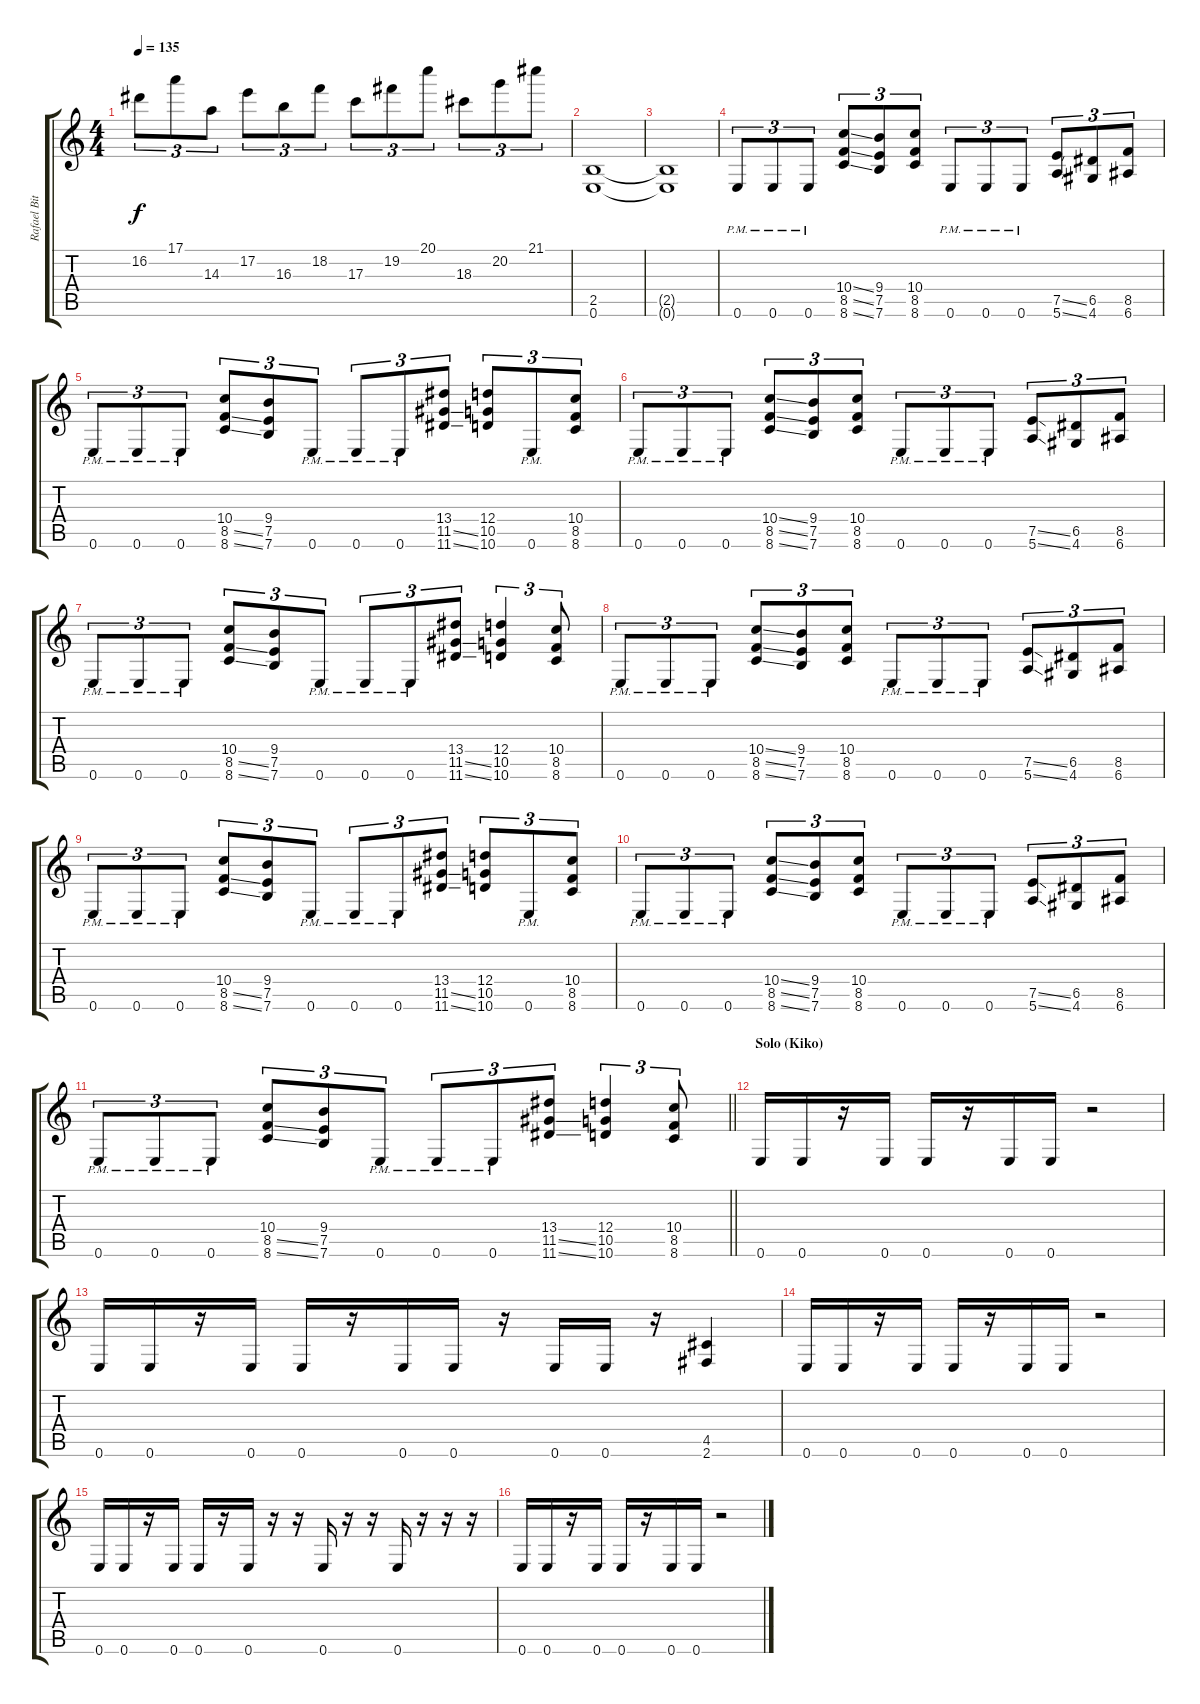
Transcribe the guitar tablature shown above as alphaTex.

\track ("Rafael Bittencourt" "Rafael Bit") {instrument overdrivenguitar}
\staff {score tabs}
\tuning (E4 B3 G3 D3 A2 E2) {hide}
\ts (4 4)
\tempo 135
\clef g2
\ks c
16.2.8{tu (3 2) dy f} 17.1.8{tu (3 2)} 14.3.8{tu (3 2)} 17.2.8{tu (3 2)} 16.3.8{tu (3 2)} 18.2.8{tu (3 2)} 17.3.8{tu (3 2)} 19.2.8{tu (3 2)} 20.1.8{tu (3 2)} 18.3.8{tu (3 2)} 20.2.8{tu (3 2)} 21.1.8{tu (3 2)} |
(2.5 0.6).1 |
(2.5{t} 0.6{t}).1 |
0.6{pm}.8{tu (3 2)} 0.6{pm}.8{tu (3 2)} 0.6{pm}.8{tu (3 2)} (10.4{ss} 8.5{ss} 8.6{ss}).8{tu (3 2)} (9.4 7.5 7.6).8{tu (3 2)} (10.4 8.5 8.6).8{tu (3 2)} 0.6{pm}.8{tu (3 2)} 0.6{pm}.8{tu (3 2)} 0.6{pm}.8{tu (3 2)} (7.5{ss} 5.6{ss}).8{tu (3 2)} (6.5 4.6).8{tu (3 2)} (8.5 6.6).8{tu (3 2)} |
0.6{pm}.8{tu (3 2)} 0.6{pm}.8{tu (3 2)} 0.6{pm}.8{tu (3 2)} (10.4 8.5{ss} 8.6{ss}).8{tu (3 2)} (9.4 7.5 7.6).8{tu (3 2)} 0.6{pm}.8{tu (3 2)} 0.6{pm}.8{tu (3 2)} 0.6{pm}.8{tu (3 2)} (13.4 11.5{ss} 11.6{ss}).8{tu (3 2)} (12.4 10.5 10.6).8{tu (3 2)} 0.6{pm}.8{tu (3 2)} (10.4 8.5 8.6).8{tu (3 2)} |
0.6{pm}.8{tu (3 2)} 0.6{pm}.8{tu (3 2)} 0.6{pm}.8{tu (3 2)} (10.4{ss} 8.5{ss} 8.6{ss}).8{tu (3 2)} (9.4 7.5 7.6).8{tu (3 2)} (10.4 8.5 8.6).8{tu (3 2)} 0.6{pm}.8{tu (3 2)} 0.6{pm}.8{tu (3 2)} 0.6{pm}.8{tu (3 2)} (7.5{ss} 5.6{ss}).8{tu (3 2)} (6.5 4.6).8{tu (3 2)} (8.5 6.6).8{tu (3 2)} |
0.6{pm}.8{tu (3 2)} 0.6{pm}.8{tu (3 2)} 0.6{pm}.8{tu (3 2)} (10.4 8.5{ss} 8.6{ss}).8{tu (3 2)} (9.4 7.5 7.6).8{tu (3 2)} 0.6{pm}.8{tu (3 2)} 0.6{pm}.8{tu (3 2)} 0.6{pm}.8{tu (3 2)} (13.4 11.5{ss} 11.6{ss}).8{tu (3 2)} (12.4 10.5 10.6).4{tu (3 2)} (10.4 8.5 8.6).8{tu (3 2)} |
0.6{pm}.8{tu (3 2)} 0.6{pm}.8{tu (3 2)} 0.6{pm}.8{tu (3 2)} (10.4{ss} 8.5{ss} 8.6{ss}).8{tu (3 2)} (9.4 7.5 7.6).8{tu (3 2)} (10.4 8.5 8.6).8{tu (3 2)} 0.6{pm}.8{tu (3 2)} 0.6{pm}.8{tu (3 2)} 0.6{pm}.8{tu (3 2)} (7.5{ss} 5.6{ss}).8{tu (3 2)} (6.5 4.6).8{tu (3 2)} (8.5 6.6).8{tu (3 2)} |
0.6{pm}.8{tu (3 2)} 0.6{pm}.8{tu (3 2)} 0.6{pm}.8{tu (3 2)} (10.4 8.5{ss} 8.6{ss}).8{tu (3 2)} (9.4 7.5 7.6).8{tu (3 2)} 0.6{pm}.8{tu (3 2)} 0.6{pm}.8{tu (3 2)} 0.6{pm}.8{tu (3 2)} (13.4 11.5{ss} 11.6{ss}).8{tu (3 2)} (12.4 10.5 10.6).8{tu (3 2)} 0.6{pm}.8{tu (3 2)} (10.4 8.5 8.6).8{tu (3 2)} |
0.6{pm}.8{tu (3 2)} 0.6{pm}.8{tu (3 2)} 0.6{pm}.8{tu (3 2)} (10.4{ss} 8.5{ss} 8.6{ss}).8{tu (3 2)} (9.4 7.5 7.6).8{tu (3 2)} (10.4 8.5 8.6).8{tu (3 2)} 0.6{pm}.8{tu (3 2)} 0.6{pm}.8{tu (3 2)} 0.6{pm}.8{tu (3 2)} (7.5{ss} 5.6{ss}).8{tu (3 2)} (6.5 4.6).8{tu (3 2)} (8.5 6.6).8{tu (3 2)} |
\barLineRight lightlight
0.6{pm}.8{tu (3 2)} 0.6{pm}.8{tu (3 2)} 0.6{pm}.8{tu (3 2)} (10.4 8.5{ss} 8.6{ss}).8{tu (3 2)} (9.4 7.5 7.6).8{tu (3 2)} 0.6{pm}.8{tu (3 2)} 0.6{pm}.8{tu (3 2)} 0.6{pm}.8{tu (3 2)} (13.4 11.5{ss} 11.6{ss}).8{tu (3 2)} (12.4 10.5 10.6).4{tu (3 2)} (10.4 8.5 8.6).8{tu (3 2)} |
\section ("" "Solo (Kiko)")
0.6.16 0.6.16 r.16 0.6.16 0.6.16 r.16 0.6.16 0.6.16 r.2 |
0.6.16 0.6.16 r.16 0.6.16 0.6.16 r.16 0.6.16 0.6.16 r.16 0.6.16 0.6.16 r.16 (4.5 2.6).4 |
0.6.16 0.6.16 r.16 0.6.16 0.6.16 r.16 0.6.16 0.6.16 r.2 |
0.6.16 0.6.16 r.16 0.6.16 0.6.16 r.16 0.6.16 r.16 r.16 0.6.16 r.16 r.16 0.6.16 r.16 r.16 r.16 |
0.6.16 0.6.16 r.16 0.6.16 0.6.16 r.16 0.6.16 0.6.16 r.2
